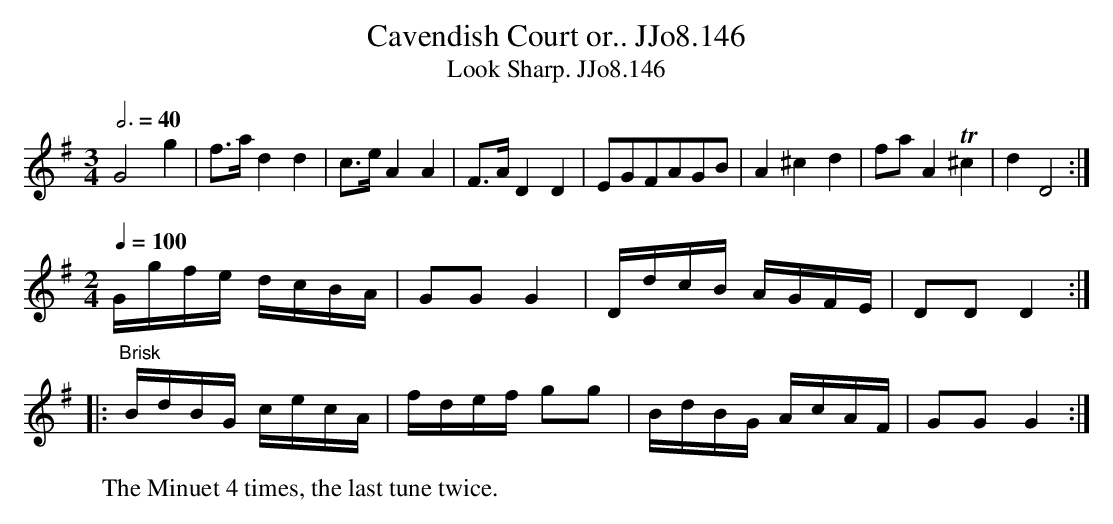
X:1
T:Cavendish Court or.. JJo8.146
T:Look Sharp. JJo8.146
M:3/4
L:1/8
W:The Minuet 4 times, the last tune twice.
Q:3/4=40
K:G
G4g2|f>ad2d2|c>eA2A2|F>AD2D2|EGFAGB|A2^c2d2|faA2T^c2|d2D4:|
M:2/4
Q:1/4=100
G/g/f/e/ d/c/B/A/|GGG2|D/d/c/B/ A/G/F/E/|DDD2:|
|:"^Brisk"B/d/B/G/ c/e/c/A/|f/d/e/f/ gg|B/d/B/G/ A/c/A/F/|GGG2:|
